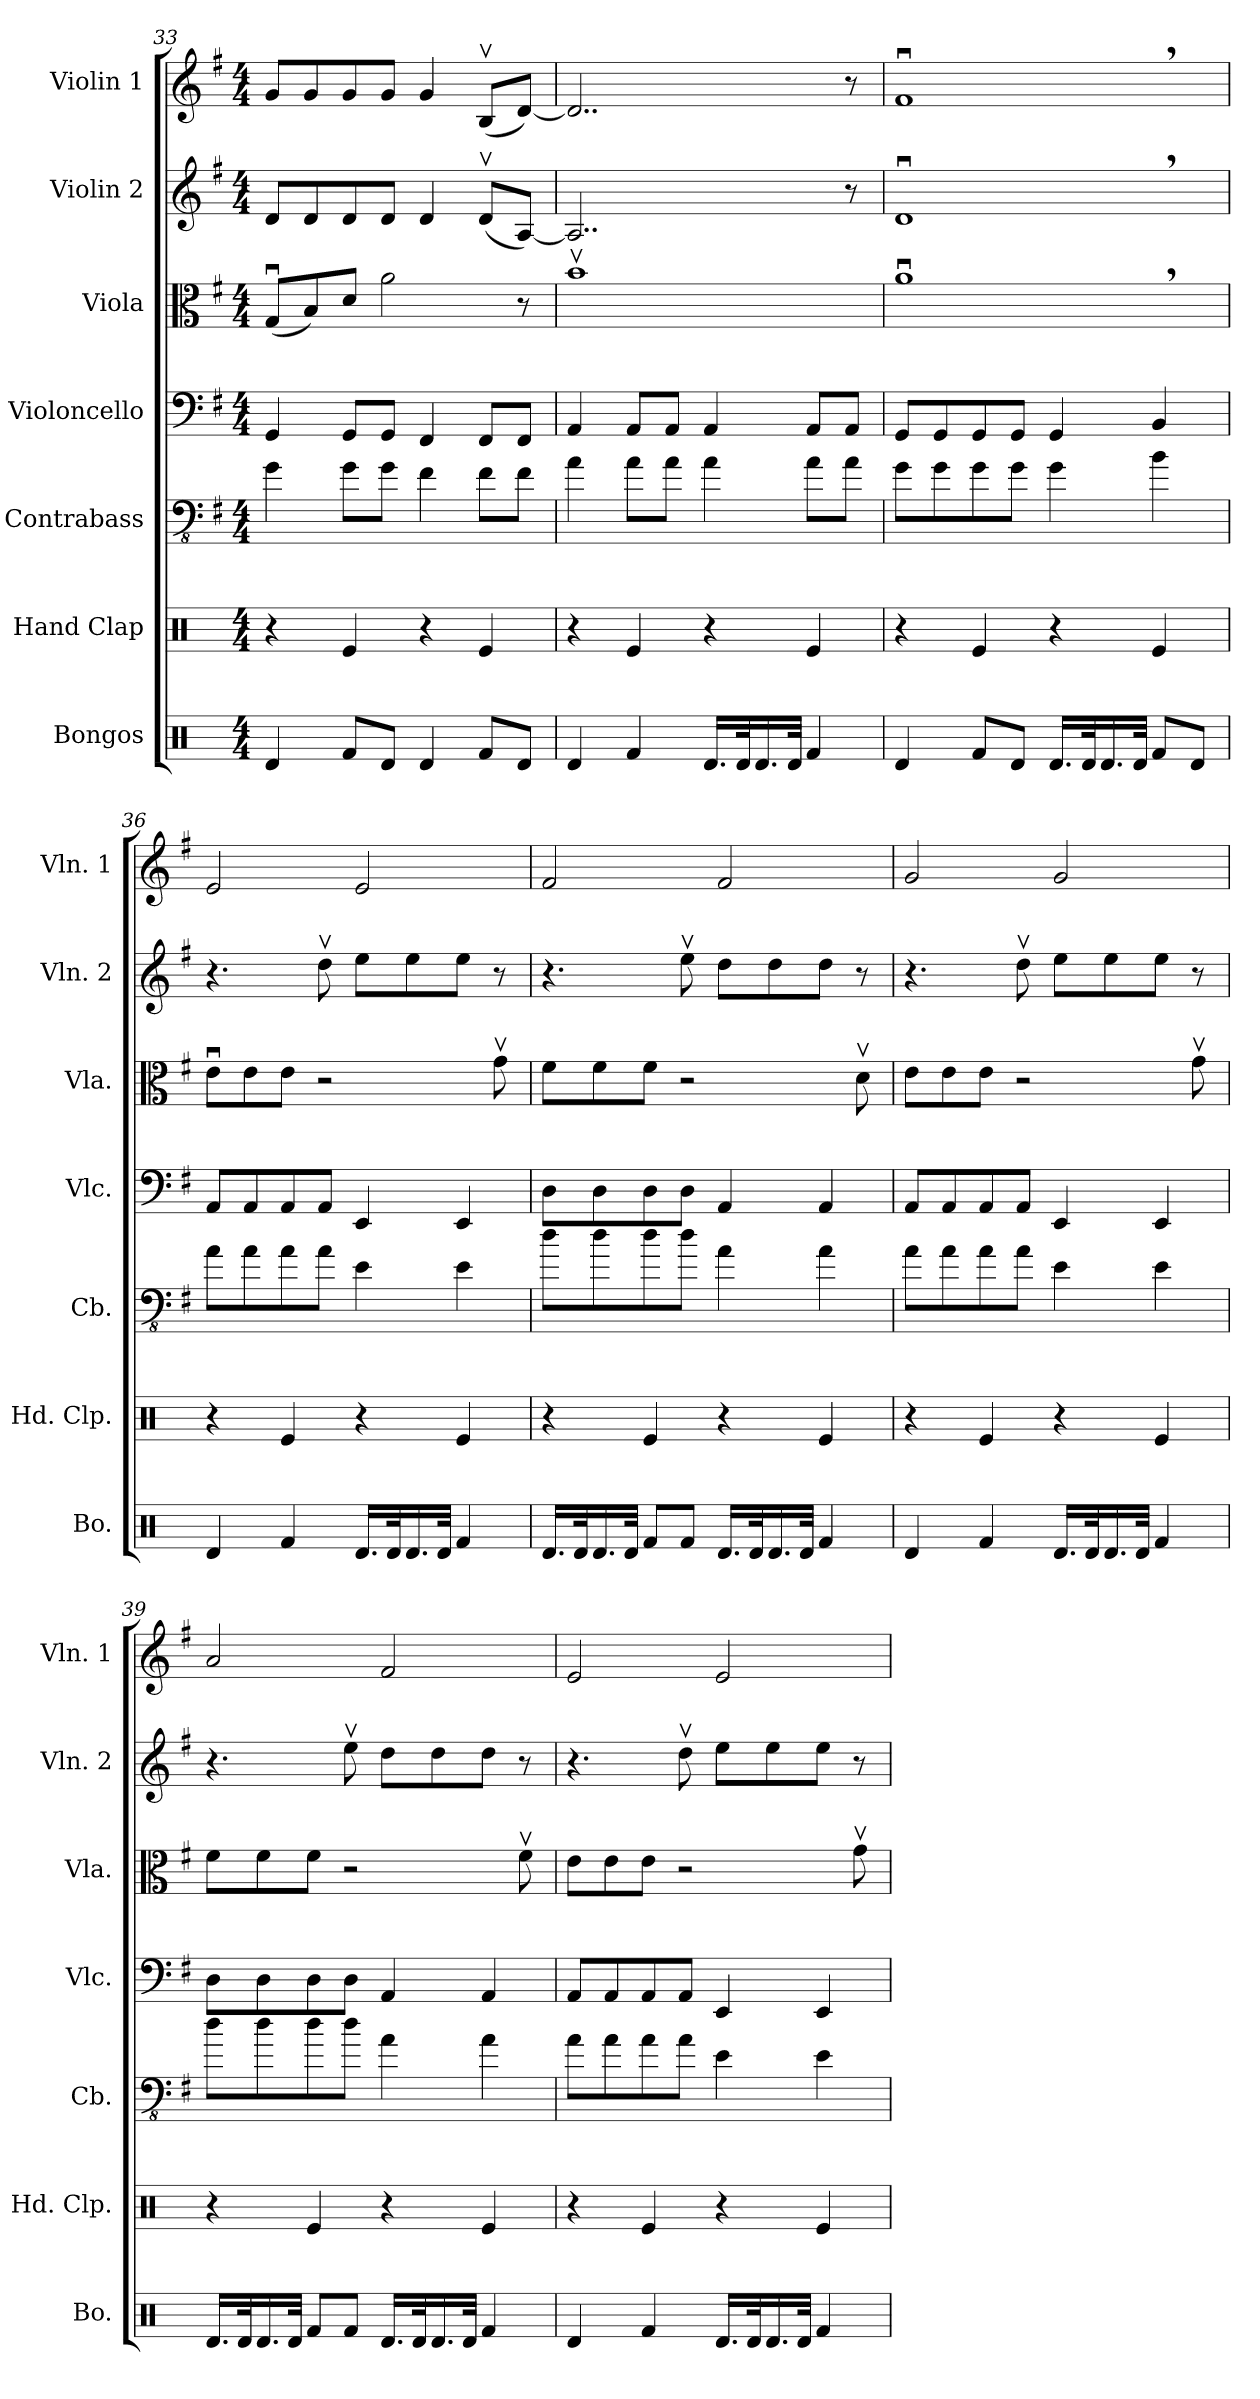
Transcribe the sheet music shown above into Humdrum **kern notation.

**kern	**kern	**kern	**kern	**kern	**kern	**kern
*part7	*part6	*part5	*part4	*part3	*part2	*part1
*staff7	*staff6	*staff5	*staff4	*staff3	*staff2	*staff1
*I"Bongos	*I"Hand Clap	*I"Contrabass	*I"Violoncello	*I"Viola	*I"Violin 2	*I"Violin 1
*I'Bo.	*I'Hd. Clp.	*I'Cb.	*I'Vlc.	*I'Vla.	*I'Vln. 2	*I'Vln. 1
*clefX	*clefX	*clefFv4	*clefF4	*clefC3	*clefG2	*clefG2
*	*	*ITrd7c12	*	*	*	*
*k[]	*k[]	*k[f#]	*k[f#]	*k[f#]	*k[f#]	*k[f#]
*M4/4	*M4/4	*M4/4	*M4/4	*M4/4	*M4/4	*M4/4
=33	=33	=33	=33	=33	=33	=33
4Rd/	4r	4GG\	4GG/	(8Gu/L	8d/L	8g/L
.	.	.	.	8B/)	8d/	8g/
8Rf/L	4Re/	8GG\L	8GG/L	8d/J	8d/	8g/
8Rd/J	.	8GG\J	8GG/J	2a\	8d/J	8g/J
4Rd/	4r	4FF#\	4FF#/	.	4d/	4g/
8Rf/L	4Re/	8FF#\L	8FF#/L	.	(8dv/L	(8Bv/L
8Rd/J	.	8FF#\J	8FF#/J	8r	[8A/J)	[8d/J)
=34	=34	=34	=34	=34	=34	=34
4Rd/	4r	4AA\	4AA/	1bv	2..A/]	2..d/]
4Rf/	4Re/	8AA\L	8AA/L	.	.	.
.	.	8AA\J	8AA/J	.	.	.
16.Rd/LL	4r	4AA\	4AA/	.	.	.
32Rd/K	.	.	.	.	.	.
16.Rd/	.	.	.	.	.	.
32Rd/JJk	.	.	.	.	.	.
4Rf/	4Re/	8AA\L	8AA/L	.	.	.
.	.	8AA\J	8AA/J	.	8r	8r
!!LO:LB:g=z
=35	=35	=35	=35	=35	=35	=35
4Rd/	4r	8GG\L	8GG/L	1au,	1du,	1f#u,
.	.	8GG\	8GG/	.	.	.
8Rf/L	4Re/	8GG\	8GG/	.	.	.
8Rd/J	.	8GG\J	8GG/J	.	.	.
16.Rd/LL	4r	4GG\	4GG/	.	.	.
32Rd/K	.	.	.	.	.	.
16.Rd/	.	.	.	.	.	.
32Rd/JJk	.	.	.	.	.	.
8Rf/L	4Re/	4BB\	4BB/	.	.	.
8Rd/J	.	.	.	.	.	.
=36	=36	=36	=36	=36	=36	=36
4Rd/	4r	8AA\L	8AA/L	8eu\L	4.r	2e/
.	.	8AA\	8AA/	8e\	.	.
4Rf/	4Re/	8AA\	8AA/	8e\J	.	.
.	.	8AA\J	8AA/J	2r	8ddv\	.
16.Rd/LL	4r	4EE\	4EE/	.	8ee\L	2e/
32Rd/K	.	.	.	.	.	.
16.Rd/	.	.	.	.	8ee\	.
32Rd/JJk	.	.	.	.	.	.
4Rf/	4Re/	4EE\	4EE/	.	8ee\J	.
.	.	.	.	8gv\	8r	.
=37	=37	=37	=37	=37	=37	=37
16.Rd/LL	4r	8D\L	8D\L	8f#\L	4.r	2f#/
32Rd/K	.	.	.	.	.	.
16.Rd/	.	8D\	8D\	8f#\	.	.
32Rd/JJk	.	.	.	.	.	.
8Rf/L	4Re/	8D\	8D\	8f#\J	.	.
8Rf/J	.	8D\J	8D\J	2r	8eev\	.
16.Rd/LL	4r	4AA\	4AA/	.	8dd\L	2f#/
32Rd/K	.	.	.	.	.	.
16.Rd/	.	.	.	.	8dd\	.
32Rd/JJk	.	.	.	.	.	.
4Rf/	4Re/	4AA\	4AA/	.	8dd\J	.
.	.	.	.	8dv\	8r	.
!!LO:PB:g=z
=38	=38	=38	=38	=38	=38	=38
4Rd/	4r	8AA\L	8AA/L	8e\L	4.r	2g/
.	.	8AA\	8AA/	8e\	.	.
4Rf/	4Re/	8AA\	8AA/	8e\J	.	.
.	.	8AA\J	8AA/J	2r	8ddv\	.
16.Rd/LL	4r	4EE\	4EE/	.	8ee\L	2g/
32Rd/K	.	.	.	.	.	.
16.Rd/	.	.	.	.	8ee\	.
32Rd/JJk	.	.	.	.	.	.
4Rf/	4Re/	4EE\	4EE/	.	8ee\J	.
.	.	.	.	8gv\	8r	.
=39	=39	=39	=39	=39	=39	=39
16.Rd/LL	4r	8D\L	8D\L	8f#\L	4.r	2a/
32Rd/K	.	.	.	.	.	.
16.Rd/	.	8D\	8D\	8f#\	.	.
32Rd/JJk	.	.	.	.	.	.
8Rf/L	4Re/	8D\	8D\	8f#\J	.	.
8Rf/J	.	8D\J	8D\J	2r	8eev\	.
16.Rd/LL	4r	4AA\	4AA/	.	8dd\L	2f#/
32Rd/K	.	.	.	.	.	.
16.Rd/	.	.	.	.	8dd\	.
32Rd/JJk	.	.	.	.	.	.
4Rf/	4Re/	4AA\	4AA/	.	8dd\J	.
.	.	.	.	8f#v\	8r	.
=40	=40	=40	=40	=40	=40	=40
4Rd/	4r	8AA\L	8AA/L	8e\L	4.r	2e/
.	.	8AA\	8AA/	8e\	.	.
4Rf/	4Re/	8AA\	8AA/	8e\J	.	.
.	.	8AA\J	8AA/J	2r	8ddv\	.
16.Rd/LL	4r	4EE\	4EE/	.	8ee\L	2e/
32Rd/K	.	.	.	.	.	.
16.Rd/	.	.	.	.	8ee\	.
32Rd/JJk	.	.	.	.	.	.
4Rf/	4Re/	4EE\	4EE/	.	8ee\J	.
.	.	.	.	8gv\	8r	.
=	=	=	=	=	=	=
*-	*-	*-	*-	*-	*-	*-
